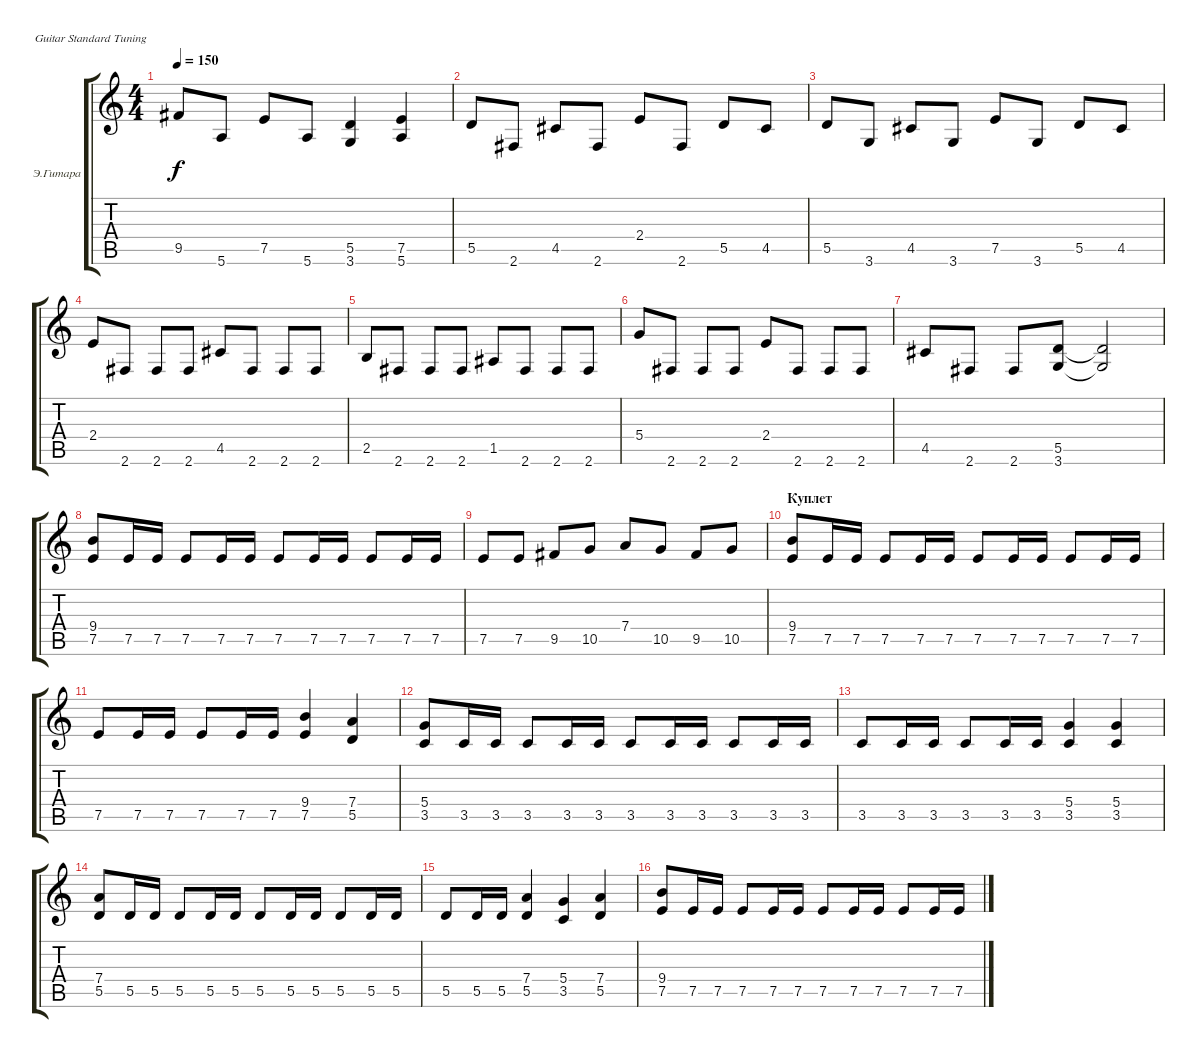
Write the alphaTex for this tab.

\bracketExtendMode groupsimilarinstruments
\firstSystemTrackNameOrientation horizontal
\otherSystemsTrackNameOrientation horizontal
\track ("Сергей Маврин" "Э.Гитара") {instrument overdrivenguitar}
\staff {score tabs}
\tuning (E4 B3 G3 D3 A2 E2)
\ts (4 4)
\tempo 150
\clef g2
\ks c
9.5.8{dy f} 5.6.8 7.5.8 5.6.8 (5.5 3.6).4 (7.5 5.6).4 |
5.5.8 2.6.8 4.5.8 2.6.8 2.4.8 2.6.8 5.5.8 4.5.8 |
5.5.8 3.6.8 4.5.8 3.6.8 7.5.8 3.6.8 5.5.8 4.5.8 |
2.4.8 2.6.8 2.6.8 2.6.8 4.5.8 2.6.8 2.6.8 2.6.8 |
2.5.8 2.6.8 2.6.8 2.6.8 1.5.8 2.6.8 2.6.8 2.6.8 |
5.4.8 2.6.8 2.6.8 2.6.8 2.4.8 2.6.8 2.6.8 2.6.8 |
4.5.8 2.6.8 2.6.8 (5.5 3.6).8 (5.5{t} 3.6{t}).2 |
\section ("" "")
(9.4 7.5).8 7.5.16 7.5.16 7.5.8 7.5.16 7.5.16 7.5.8 7.5.16 7.5.16 7.5.8 7.5.16 7.5.16 |
7.5.8 7.5.8 9.5.8 10.5.8 7.4.8 10.5.8 9.5.8 10.5.8 |
\section ("" "Куплет")
(9.4 7.5).8 7.5.16 7.5.16 7.5.8 7.5.16 7.5.16 7.5.8 7.5.16 7.5.16 7.5.8 7.5.16 7.5.16 |
7.5.8 7.5.16 7.5.16 7.5.8 7.5.16 7.5.16 (9.4 7.5).4 (7.4 5.5).4 |
(5.4 3.5).8 3.5.16 3.5.16 3.5.8 3.5.16 3.5.16 3.5.8 3.5.16 3.5.16 3.5.8 3.5.16 3.5.16 |
3.5.8 3.5.16 3.5.16 3.5.8 3.5.16 3.5.16 (5.4 3.5).4 (5.4 3.5).4 |
(7.4 5.5).8 5.5.16 5.5.16 5.5.8 5.5.16 5.5.16 5.5.8 5.5.16 5.5.16 5.5.8 5.5.16 5.5.16 |
5.5.8 5.5.16 5.5.16 (7.4 5.5).4 (5.4 3.5).4 (7.4 5.5).4 |
(9.4 7.5).8 7.5.16 7.5.16 7.5.8 7.5.16 7.5.16 7.5.8 7.5.16 7.5.16 7.5.8 7.5.16 7.5.16
